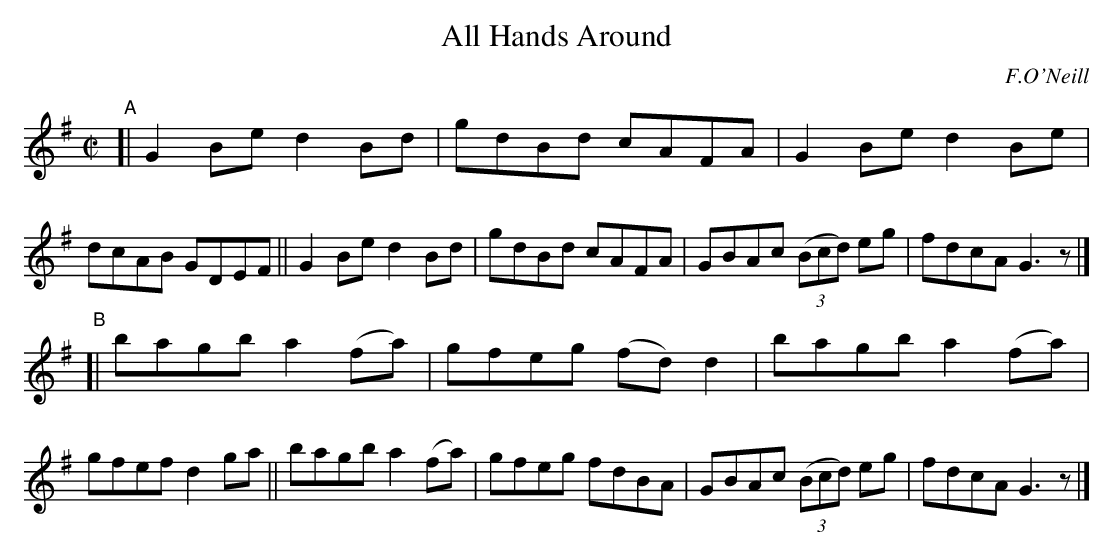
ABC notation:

X:1
T: All Hands Around
M: C|
L: 1/8
O: F.O'Neill
K: G
"^A"[|\
G2Be d2Bd | gdBd cAFA | G2Be d2Be | dcAB GDEF ||\
G2Be d2Bd | gdBd cAFA | GBAc (3(Bcd) eg | fdcA G3z |]
"^B"[|\
bagb a2(fa) | gfeg (fd)d2 | bagb a2(fa) | gfef d2ga ||\
bagb a2(fa) | gfeg fdBA | GBAc (3(Bcd) eg | fdcA G3z |]
